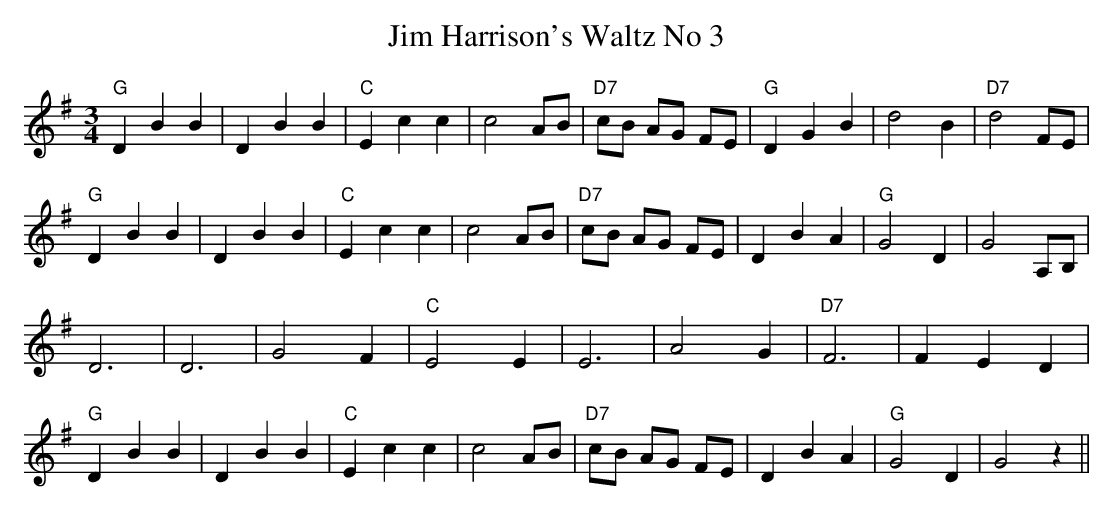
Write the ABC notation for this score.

X:1
T:Jim Harrison's Waltz No 3
M:3/4
L:1/8
K:G
"G"D2B2B2|D2B2B2|"C"E2c2c2|c4AB|"D7"cB AG FE|"G"D2G2B2|d4B2|"D7"d4FE|
"G"D2B2B2|D2B2B2|"C"E2c2c2|c4AB|"D7"cB AG FE|D2B2A2|"G"G4D2|G4A,B,|
D6|D6|G4F2|"C"E4E2|E6|A4G2|"D7"F6|F2E2D2|
"G"D2B2B2|D2B2B2|"C"E2c2c2|c4AB|"D7"cB AG FE|D2B2A2|"G"G4D2|G4z2||
